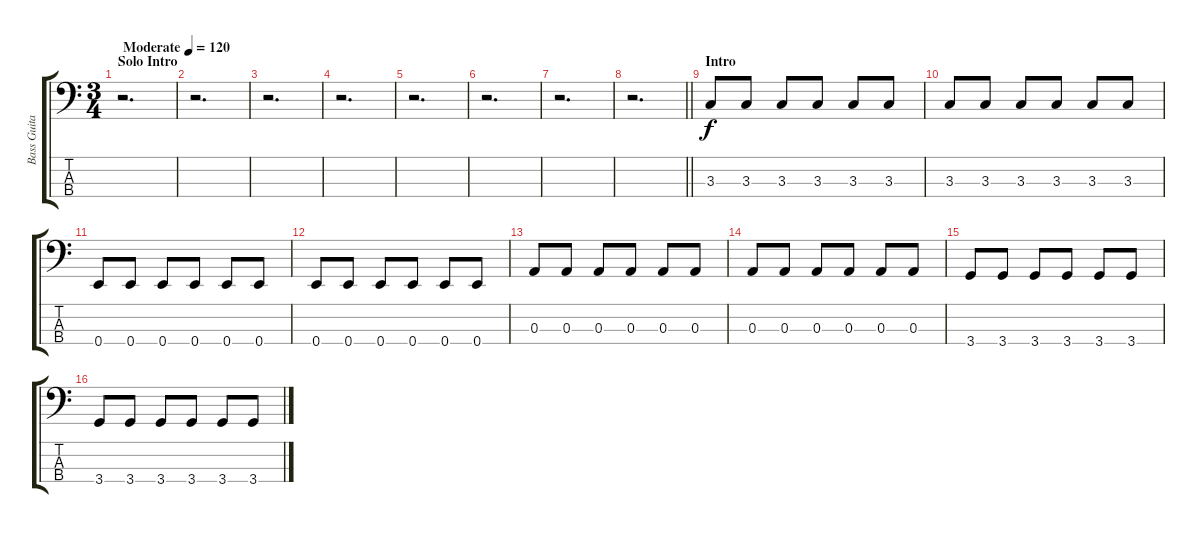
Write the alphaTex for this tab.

\track ("Bass Guitar" "Bass Guita") {instrument electricbasspick}
\staff {score tabs}
\tuning (G2 D2 A1 E1) {hide}
\ts (3 4)
\section ("" "Solo Intro")
\tempo (120 "Moderate")
\clef f4
\ks c
r.2{d dy f instrument electricbasspick} |
r.2{d} |
r.2{d} |
r.2{d} |
r.2{d} |
r.2{d} |
r.2{d} |
\barLineRight lightlight
r.2{d} |
\section ("" "Intro")
3.3.8 3.3.8 3.3.8 3.3.8 3.3.8 3.3.8 |
3.3.8 3.3.8 3.3.8 3.3.8 3.3.8 3.3.8 |
0.4.8 0.4.8 0.4.8 0.4.8 0.4.8 0.4.8 |
0.4.8 0.4.8 0.4.8 0.4.8 0.4.8 0.4.8 |
0.3.8 0.3.8 0.3.8 0.3.8 0.3.8 0.3.8 |
0.3.8 0.3.8 0.3.8 0.3.8 0.3.8 0.3.8 |
3.4.8 3.4.8 3.4.8 3.4.8 3.4.8 3.4.8 |
3.4.8 3.4.8 3.4.8 3.4.8 3.4.8 3.4.8
